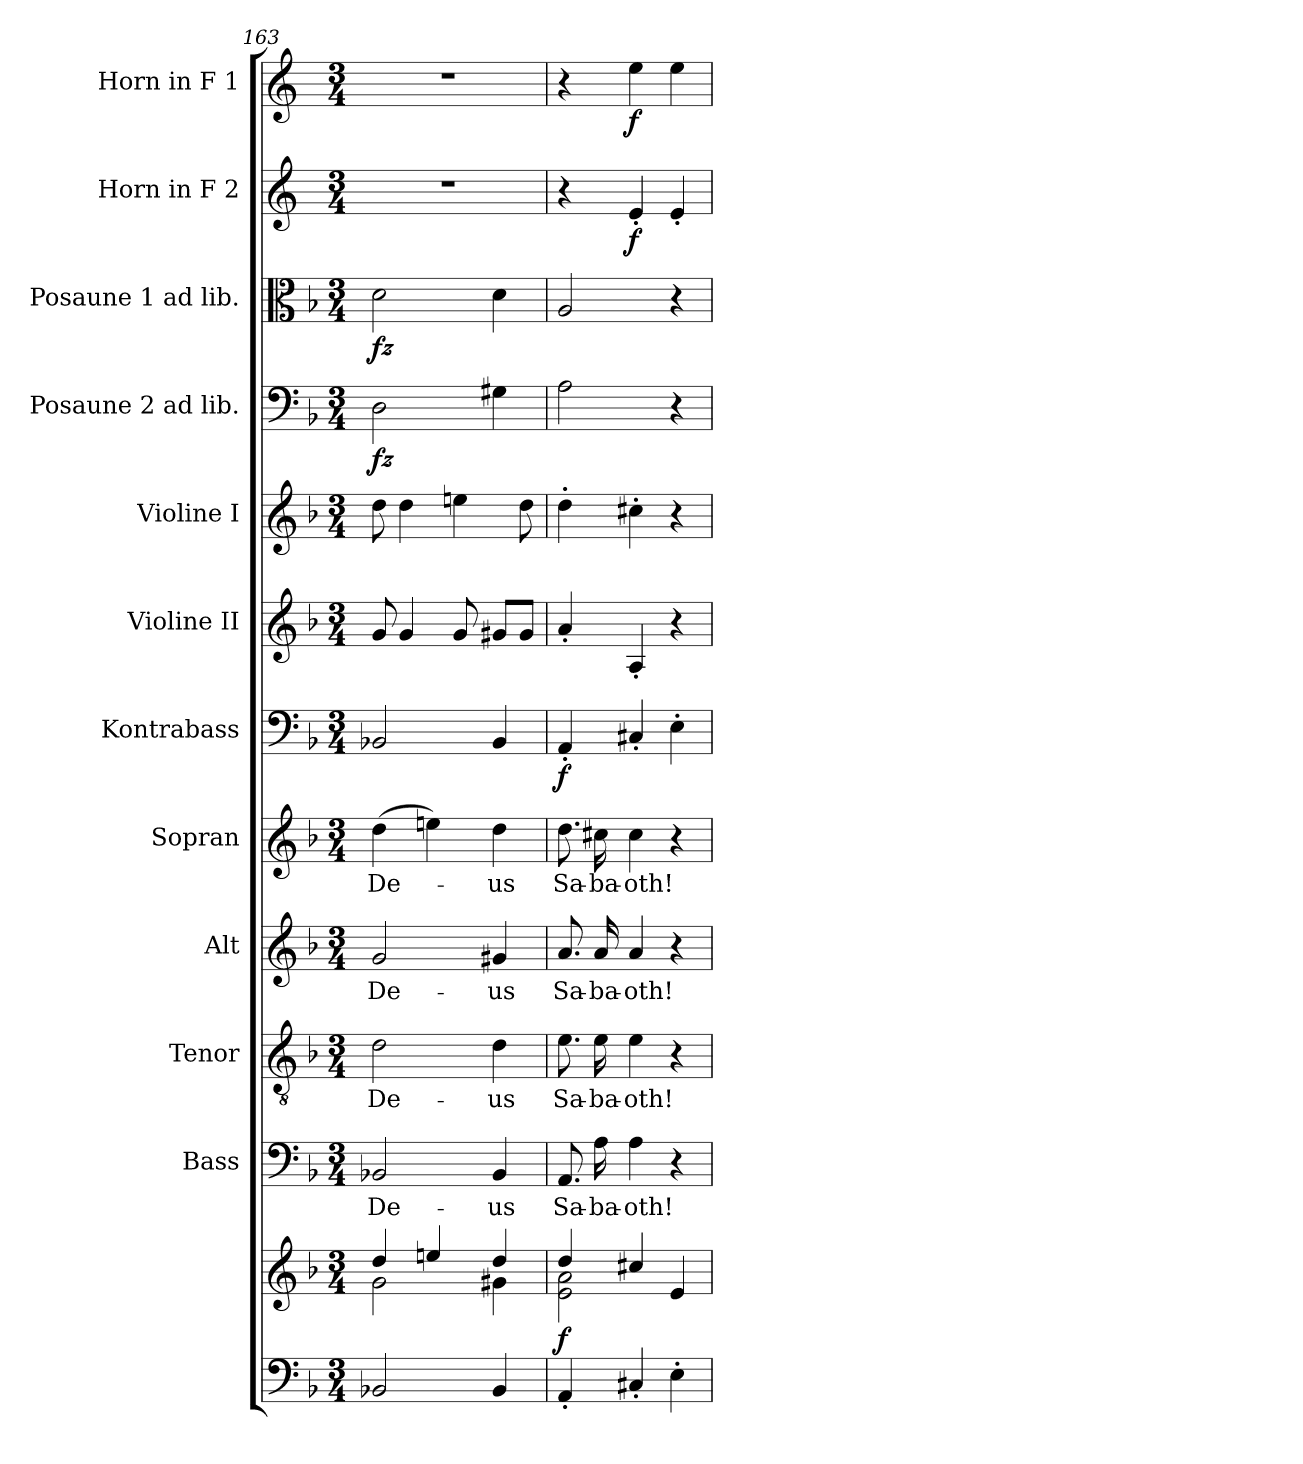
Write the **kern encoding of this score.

**kern	**kern	**dynam	**kern	**text	**kern	**text	**kern	**text	**kern	**text	**kern	**dynam	**kern	**kern	**kern	**dynam	**kern	**dynam	**kern	**dynam	**kern	**dynam
*part12	*part12	*part12	*part11	*part11	*part10	*part10	*part9	*part9	*part8	*part8	*part7	*part7	*part6	*part5	*part4	*part4	*part3	*part3	*part2	*part2	*part1	*part1
*staff13	*staff12	*staff12/13	*staff11	*staff11	*staff10	*staff10	*staff9	*staff9	*staff8	*staff8	*staff7	*staff7	*staff6	*staff5	*staff4	*staff4	*staff3	*staff3	*staff2	*staff2	*staff1	*staff1
*	*	*	*I"Bass	*	*I"Tenor	*	*I"Alt	*	*I"Sopran	*	*I"Kontrabass	*	*I"Violine II	*I"Violine I	*I"Posaune 2 ad lib.	*	*I"Posaune 1 ad lib.	*	*I"Horn in F 2	*	*I"Horn in F 1	*
*	*	*	*I'B.	*	*I'T.	*	*I'A.	*	*I'S.	*	*I'Kb.	*	*I'Vl. II	*I'Vl. I	*I'Pos. 2	*	*I'Pos. 1	*	*I'Hrn. F 2	*	*I'Hrn. F 1	*
!!LO:PB:g=z
*clefF4	*clefG2	*	*clefF4	*	*clefGv2	*	*clefG2	*	*clefG2	*	*clefF4	*	*clefG2	*clefG2	*clefF4	*	*clefC3	*	*clefG2	*	*clefG2	*
*	*	*	*	*	*	*	*	*	*	*	*ITrd7c12	*	*	*	*	*	*	*	*ITrd4c7	*	*ITrd4c7	*
*k[b-]	*k[b-]	*	*k[b-]	*	*k[b-]	*	*k[b-]	*	*k[b-]	*	*k[b-]	*	*k[b-]	*k[b-]	*k[b-]	*	*k[b-]	*	*k[b-]	*	*k[b-]	*
*F:	*F:	*	*F:	*	*F:	*	*F:	*	*F:	*	*F:	*	*F:	*F:	*F:	*	*F:	*	*F:	*	*F:	*
*M3/4	*M3/4	*	*M3/4	*	*M3/4	*	*M3/4	*	*M3/4	*	*M3/4	*	*M3/4	*M3/4	*M3/4	*	*M3/4	*	*M3/4	*	*M3/4	*
=163	=163	=163	=163	=163	=163	=163	=163	=163	=163	=163	=163	=163	=163	=163	=163	=163	=163	=163	=163	=163	=163	=163
*	*^	*	*	*	*	*	*	*	*	*	*	*	*	*	*	*	*	*	*	*	*	*
!	!	!	!	!	!LO:LY:b	!	!LO:LY:b	!	!LO:LY:b	!	!LO:LY:b	!	!	!	!	!	!LO:DY:b	!	!LO:DY:b	!	!	!	!
2BB-X/	4dd/	2g\	.	2BB-X/	De-	2d\	De-	2g/	De-	(>4dd\	De-	2BBB-X/	.	8g/	8dd\	2D\	fz	2d\	fz	2.r	.	2.r	.
.	.	.	.	.	.	.	.	.	.	.	.	.	.	4g/	4dd\	.	.	.	.	.	.	.	.
.	4een/	.	.	.	.	.	.	.	.	4een\)	.	.	.	.	.	.	.	.	.	.	.	.	.
.	.	.	.	.	.	.	.	.	.	.	.	.	.	8g/	4een\	.	.	.	.	.	.	.	.
!	!	!	!	!	!LO:LY:b	!	!LO:LY:b	!	!LO:LY:b	!	!LO:LY:b	!	!	!	!	!	!	!	!	!	!	!	!
4BB-/	4dd/	4g#X\	.	4BB-/	-us	4d\	-us	4g#X/	-us	4dd\	-us	4BBB-/	.	8g#X/L	.	4G#X\	.	4d\	.	.	.	.	.
.	.	.	.	.	.	.	.	.	.	.	.	.	.	8g#/J	8dd\	.	.	.	.	.	.	.	.
=164	=164	=164	=164	=164	=164	=164	=164	=164	=164	=164	=164	=164	=164	=164	=164	=164	=164	=164	=164	=164	=164	=164	=164
!	!	!	!LO:DY:a=2	!	!LO:LY:b	!	!LO:LY:b	!	!LO:LY:b	!	!LO:LY:b	!	!LO:DY:b	!	!	!	!	!	!	!	!	!	!
4AA'</	4dd/	2e\ 2a\	f	8.AA/	Sa-	8.e\	Sa-	8.a/	Sa-	8.dd\	Sa-	4AAA'</	f	4a'</	4dd'>\	2A\	.	2A/	.	4r	.	4r	.
!	!	!	!	!	!LO:LY:b	!	!LO:LY:b	!	!LO:LY:b	!	!LO:LY:b	!	!	!	!	!	!	!	!	!	!	!	!
.	.	.	.	16A\	-ba-	16e\	-ba-	16a/	-ba-	16cc#X\	-ba-	.	.	.	.	.	.	.	.	.	.	.	.
!	!	!	!	!	!LO:LY:b	!	!LO:LY:b	!	!LO:LY:b	!	!LO:LY:b	!	!	!	!	!	!	!	!	!	!LO:DY:b	!	!LO:DY:b
4C#X'</	4cc#X/	.	.	4A\	-oth!	4e\	-oth!	4a/	-oth!	4cc#\	-oth!	4CC#X'</	.	4A'</	4cc#X'>\	.	.	.	.	4A'</	f	4a\	f
4E'>\	4e/	4ryy	.	4r	.	4r	.	4r	.	4r	.	4EE'>\	.	4r	4r	4r	.	4r	.	4A'</	.	4a\	.
*	*v	*v	*	*	*	*	*	*	*	*	*	*	*	*	*	*	*	*	*	*	*	*	*
=	=	=	=	=	=	=	=	=	=	=	=	=	=	=	=	=	=	=	=	=	=	=
*-	*-	*-	*-	*-	*-	*-	*-	*-	*-	*-	*-	*-	*-	*-	*-	*-	*-	*-	*-	*-	*-	*-
